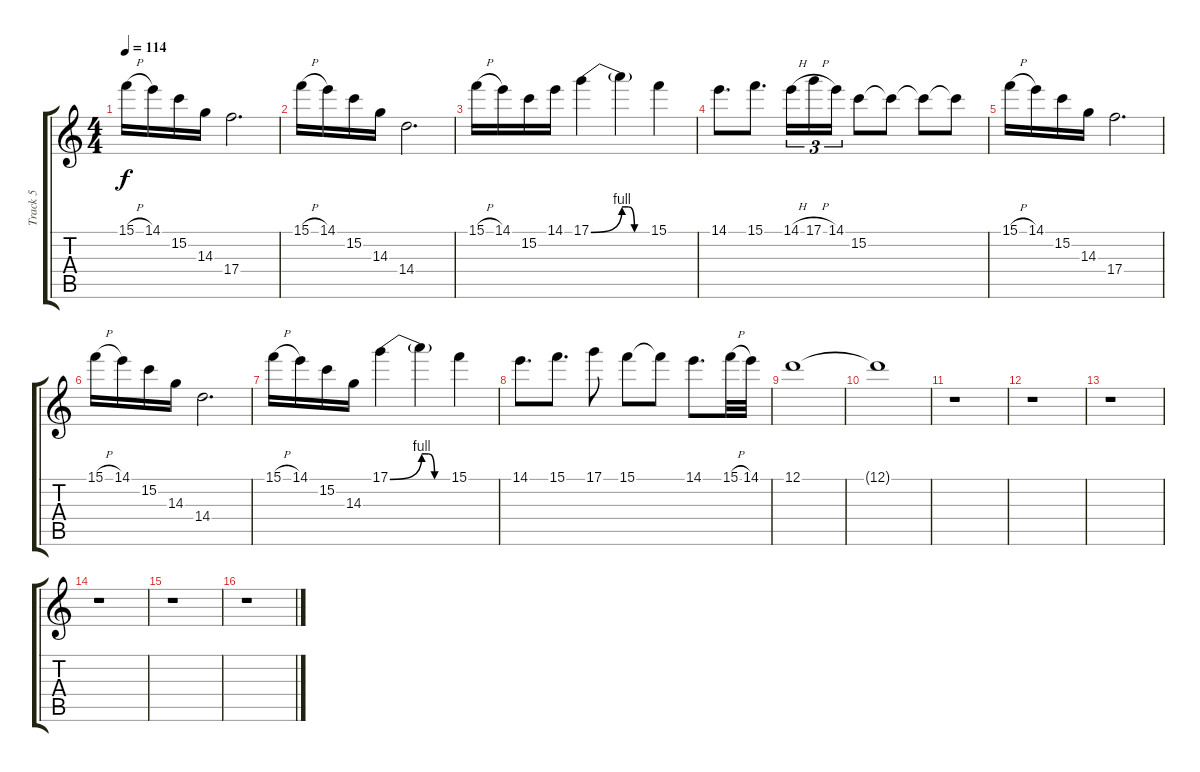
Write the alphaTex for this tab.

\track ("Track 5" "Track 5") {instrument distortionguitar}
\staff {score tabs}
\tuning (D4 A3 F3 C3 G2 D2) {hide}
\ts (4 4)
\tempo 114
\clef g2
\ks c
15.1{h}.16{dy f} 14.1.16 15.2.16 14.3.16 17.4.2{d} |
15.1{h}.16 14.1.16 15.2.16 14.3.16 14.4.2{d} |
15.1{h}.16 14.1.16 15.2.16 14.1.16 17.1{be (bend 0 0 60 4)}.4 17.1{be (custom 0 4 15 4 30 0 60 0) t}.4 15.1.4 |
14.1.8{d} 15.1.8{d} 14.1{h}.16{tu (3 2)} 17.1{h}.16{tu (3 2)} 14.1.16{tu (3 2)} 15.2.8 15.2{t}.8 15.2{t}.8 15.2{t}.8 |
15.1{h}.16 14.1.16 15.2.16 14.3.16 17.4.2{d} |
15.1{h}.16 14.1.16 15.2.16 14.3.16 14.4.2{d} |
15.1{h}.16 14.1.16 15.2.16 14.3.16 17.1{be (bend 0 0 60 4)}.4 17.1{be (custom 0 4 15 4 30 0 60 0) t}.4 15.1.4 |
14.1.8{d} 15.1.8{d} 17.1.8 15.1.8 15.1{t}.8 14.1.8{d} 15.1{h}.32 14.1.32 |
12.1.1 |
12.1{t}.1 |
r.1 |
r.1 |
r.1 |
r.1 |
r.1 |
r.1
